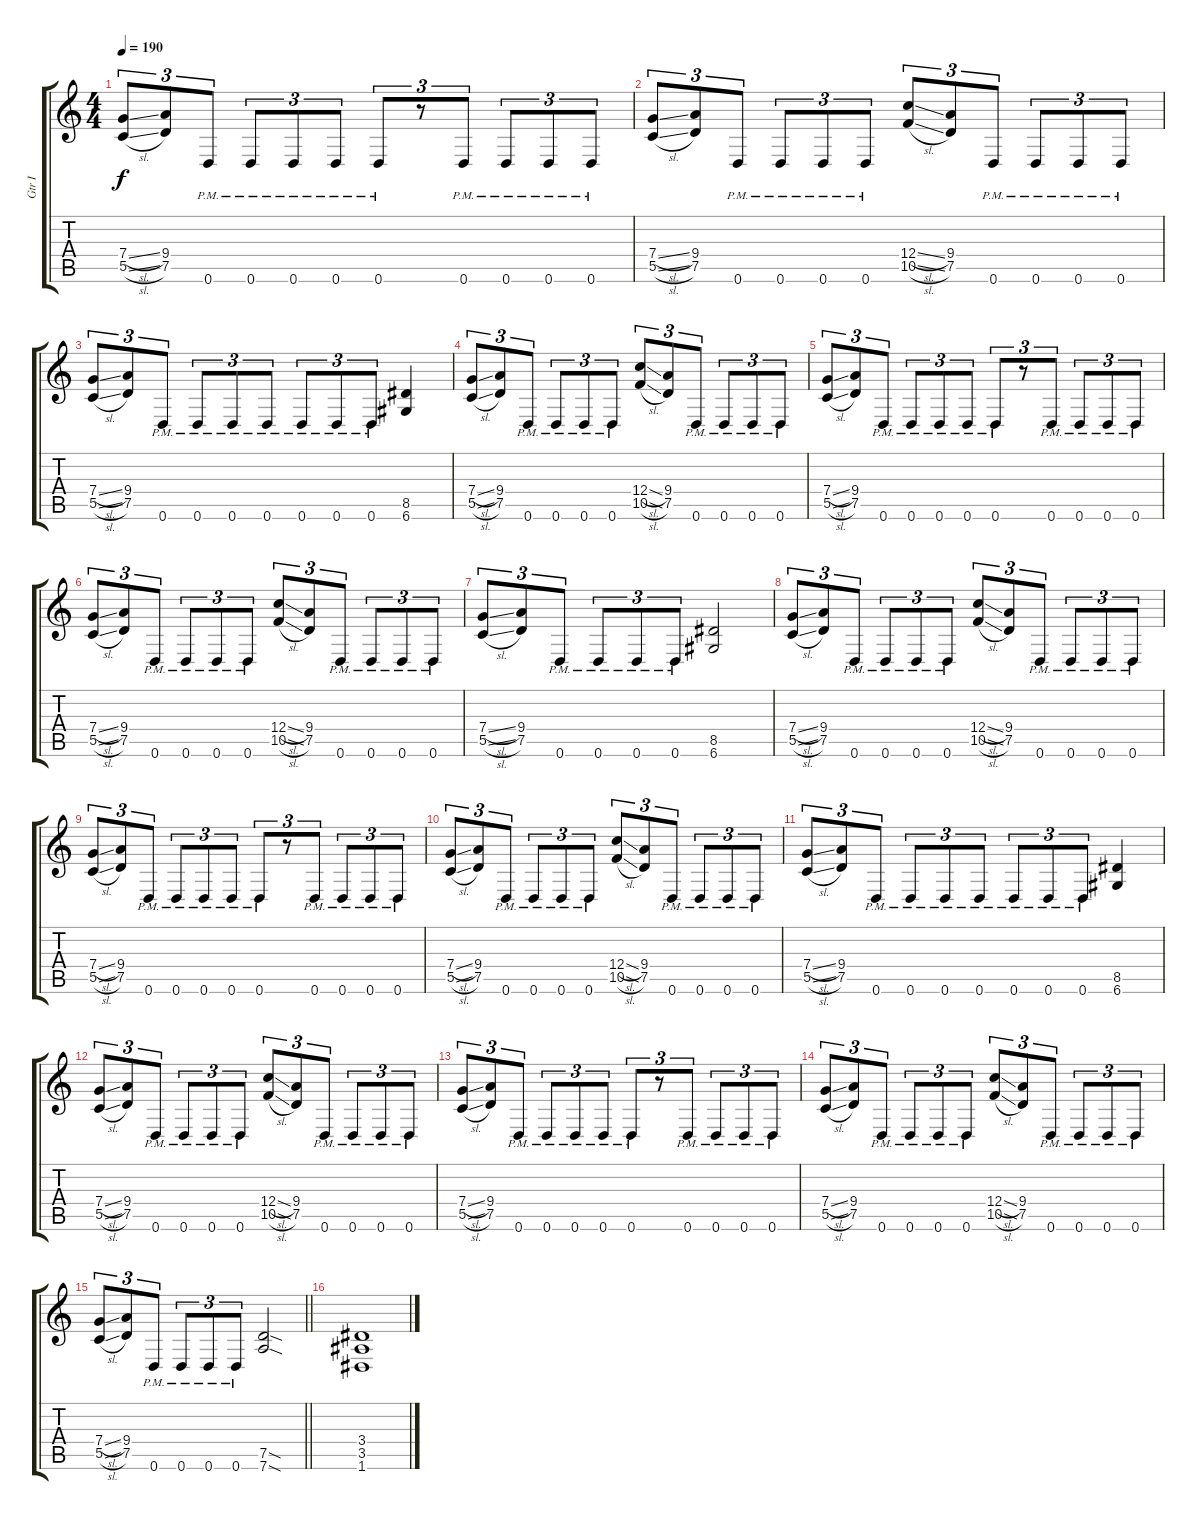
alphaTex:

\track ("Gtr I" "Gtr I") {instrument distortionguitar}
\staff {score tabs}
\tuning (D4 A3 F3 C3 G2 D2) {hide}
\ts (4 4)
\tempo 190
\clef g2
\ks c
(7.4{sl} 5.5{sl}).8{tu (3 2) dy f} (9.4 7.5).8{tu (3 2)} 0.6{pm}.8{tu (3 2)} 0.6{pm}.8{tu (3 2)} 0.6{pm}.8{tu (3 2)} 0.6{pm}.8{tu (3 2)} 0.6{pm}.8{tu (3 2)} r.8{tu (3 2)} 0.6{pm}.8{tu (3 2)} 0.6{pm}.8{tu (3 2)} 0.6{pm}.8{tu (3 2)} 0.6{pm}.8{tu (3 2)} |
(7.4{sl} 5.5{sl}).8{tu (3 2)} (9.4 7.5).8{tu (3 2)} 0.6{pm}.8{tu (3 2)} 0.6{pm}.8{tu (3 2)} 0.6{pm}.8{tu (3 2)} 0.6{pm}.8{tu (3 2)} (12.4{sl} 10.5{sl}).8{tu (3 2)} (9.4 7.5).8{tu (3 2)} 0.6{pm}.8{tu (3 2)} 0.6{pm}.8{tu (3 2)} 0.6{pm}.8{tu (3 2)} 0.6{pm}.8{tu (3 2)} |
(7.4{sl} 5.5{sl}).8{tu (3 2)} (9.4 7.5).8{tu (3 2)} 0.6{pm}.8{tu (3 2)} 0.6{pm}.8{tu (3 2)} 0.6{pm}.8{tu (3 2)} 0.6{pm}.8{tu (3 2)} 0.6{pm}.8{tu (3 2)} 0.6{pm}.8{tu (3 2)} 0.6{pm}.8{tu (3 2)} (8.5 6.6).4 |
(7.4{sl} 5.5{sl}).8{tu (3 2)} (9.4 7.5).8{tu (3 2)} 0.6{pm}.8{tu (3 2)} 0.6{pm}.8{tu (3 2)} 0.6{pm}.8{tu (3 2)} 0.6{pm}.8{tu (3 2)} (12.4{sl} 10.5{sl}).8{tu (3 2)} (9.4 7.5).8{tu (3 2)} 0.6{pm}.8{tu (3 2)} 0.6{pm}.8{tu (3 2)} 0.6{pm}.8{tu (3 2)} 0.6{pm}.8{tu (3 2)} |
(7.4{sl} 5.5{sl}).8{tu (3 2)} (9.4 7.5).8{tu (3 2)} 0.6{pm}.8{tu (3 2)} 0.6{pm}.8{tu (3 2)} 0.6{pm}.8{tu (3 2)} 0.6{pm}.8{tu (3 2)} 0.6{pm}.8{tu (3 2)} r.8{tu (3 2)} 0.6{pm}.8{tu (3 2)} 0.6{pm}.8{tu (3 2)} 0.6{pm}.8{tu (3 2)} 0.6{pm}.8{tu (3 2)} |
(7.4{sl} 5.5{sl}).8{tu (3 2)} (9.4 7.5).8{tu (3 2)} 0.6{pm}.8{tu (3 2)} 0.6{pm}.8{tu (3 2)} 0.6{pm}.8{tu (3 2)} 0.6{pm}.8{tu (3 2)} (12.4{sl} 10.5{sl}).8{tu (3 2)} (9.4 7.5).8{tu (3 2)} 0.6{pm}.8{tu (3 2)} 0.6{pm}.8{tu (3 2)} 0.6{pm}.8{tu (3 2)} 0.6{pm}.8{tu (3 2)} |
(7.4{sl} 5.5{sl}).8{tu (3 2)} (9.4 7.5).8{tu (3 2)} 0.6{pm}.8{tu (3 2)} 0.6{pm}.8{tu (3 2)} 0.6{pm}.8{tu (3 2)} 0.6{pm}.8{tu (3 2)} (8.5 6.6).2 |
(7.4{sl} 5.5{sl}).8{tu (3 2)} (9.4 7.5).8{tu (3 2)} 0.6{pm}.8{tu (3 2)} 0.6{pm}.8{tu (3 2)} 0.6{pm}.8{tu (3 2)} 0.6{pm}.8{tu (3 2)} (12.4{sl} 10.5{sl}).8{tu (3 2)} (9.4 7.5).8{tu (3 2)} 0.6{pm}.8{tu (3 2)} 0.6{pm}.8{tu (3 2)} 0.6{pm}.8{tu (3 2)} 0.6{pm}.8{tu (3 2)} |
(7.4{sl} 5.5{sl}).8{tu (3 2)} (9.4 7.5).8{tu (3 2)} 0.6{pm}.8{tu (3 2)} 0.6{pm}.8{tu (3 2)} 0.6{pm}.8{tu (3 2)} 0.6{pm}.8{tu (3 2)} 0.6{pm}.8{tu (3 2)} r.8{tu (3 2)} 0.6{pm}.8{tu (3 2)} 0.6{pm}.8{tu (3 2)} 0.6{pm}.8{tu (3 2)} 0.6{pm}.8{tu (3 2)} |
(7.4{sl} 5.5{sl}).8{tu (3 2)} (9.4 7.5).8{tu (3 2)} 0.6{pm}.8{tu (3 2)} 0.6{pm}.8{tu (3 2)} 0.6{pm}.8{tu (3 2)} 0.6{pm}.8{tu (3 2)} (12.4{sl} 10.5{sl}).8{tu (3 2)} (9.4 7.5).8{tu (3 2)} 0.6{pm}.8{tu (3 2)} 0.6{pm}.8{tu (3 2)} 0.6{pm}.8{tu (3 2)} 0.6{pm}.8{tu (3 2)} |
(7.4{sl} 5.5{sl}).8{tu (3 2)} (9.4 7.5).8{tu (3 2)} 0.6{pm}.8{tu (3 2)} 0.6{pm}.8{tu (3 2)} 0.6{pm}.8{tu (3 2)} 0.6{pm}.8{tu (3 2)} 0.6{pm}.8{tu (3 2)} 0.6{pm}.8{tu (3 2)} 0.6{pm}.8{tu (3 2)} (8.5 6.6).4 |
(7.4{sl} 5.5{sl}).8{tu (3 2)} (9.4 7.5).8{tu (3 2)} 0.6{pm}.8{tu (3 2)} 0.6{pm}.8{tu (3 2)} 0.6{pm}.8{tu (3 2)} 0.6{pm}.8{tu (3 2)} (12.4{sl} 10.5{sl}).8{tu (3 2)} (9.4 7.5).8{tu (3 2)} 0.6{pm}.8{tu (3 2)} 0.6{pm}.8{tu (3 2)} 0.6{pm}.8{tu (3 2)} 0.6{pm}.8{tu (3 2)} |
(7.4{sl} 5.5{sl}).8{tu (3 2)} (9.4 7.5).8{tu (3 2)} 0.6{pm}.8{tu (3 2)} 0.6{pm}.8{tu (3 2)} 0.6{pm}.8{tu (3 2)} 0.6{pm}.8{tu (3 2)} 0.6{pm}.8{tu (3 2)} r.8{tu (3 2)} 0.6{pm}.8{tu (3 2)} 0.6{pm}.8{tu (3 2)} 0.6{pm}.8{tu (3 2)} 0.6{pm}.8{tu (3 2)} |
(7.4{sl} 5.5{sl}).8{tu (3 2)} (9.4 7.5).8{tu (3 2)} 0.6{pm}.8{tu (3 2)} 0.6{pm}.8{tu (3 2)} 0.6{pm}.8{tu (3 2)} 0.6{pm}.8{tu (3 2)} (12.4{sl} 10.5{sl}).8{tu (3 2)} (9.4 7.5).8{tu (3 2)} 0.6{pm}.8{tu (3 2)} 0.6{pm}.8{tu (3 2)} 0.6{pm}.8{tu (3 2)} 0.6{pm}.8{tu (3 2)} |
\barLineRight lightlight
(7.4{sl} 5.5{sl}).8{tu (3 2)} (9.4 7.5).8{tu (3 2)} 0.6{pm}.8{tu (3 2)} 0.6{pm}.8{tu (3 2)} 0.6{pm}.8{tu (3 2)} 0.6{pm}.8{tu (3 2)} (7.5{sod} 7.6{sod}).2 |
(3.4 3.5 1.6).1
